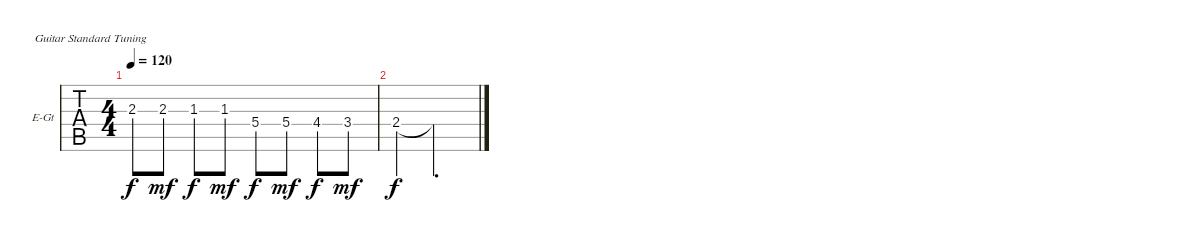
\bracketExtendMode groupsimilarinstruments
\firstSystemTrackNameOrientation horizontal
\otherSystemsTrackNameOrientation horizontal
\chordDiagramsInScore
\track ("Guitar" "E-Gt") {instrument electricguitarclean}
\staff {tabs}
\tuning (E4 B3 G3 D3 A2 E2)
\ts (4 4)
\tempo 120
\clef g2
\ks c
2.3.8{dy f} 2.3.8{dy mf} 1.3.8{dy f} 1.3.8{dy mf} 5.4.8{dy f} 5.4.8{dy mf} 4.4.8{dy f} 3.4.8{dy mf} |
2.4.4{dy f} 2.4{t}.2{d}
